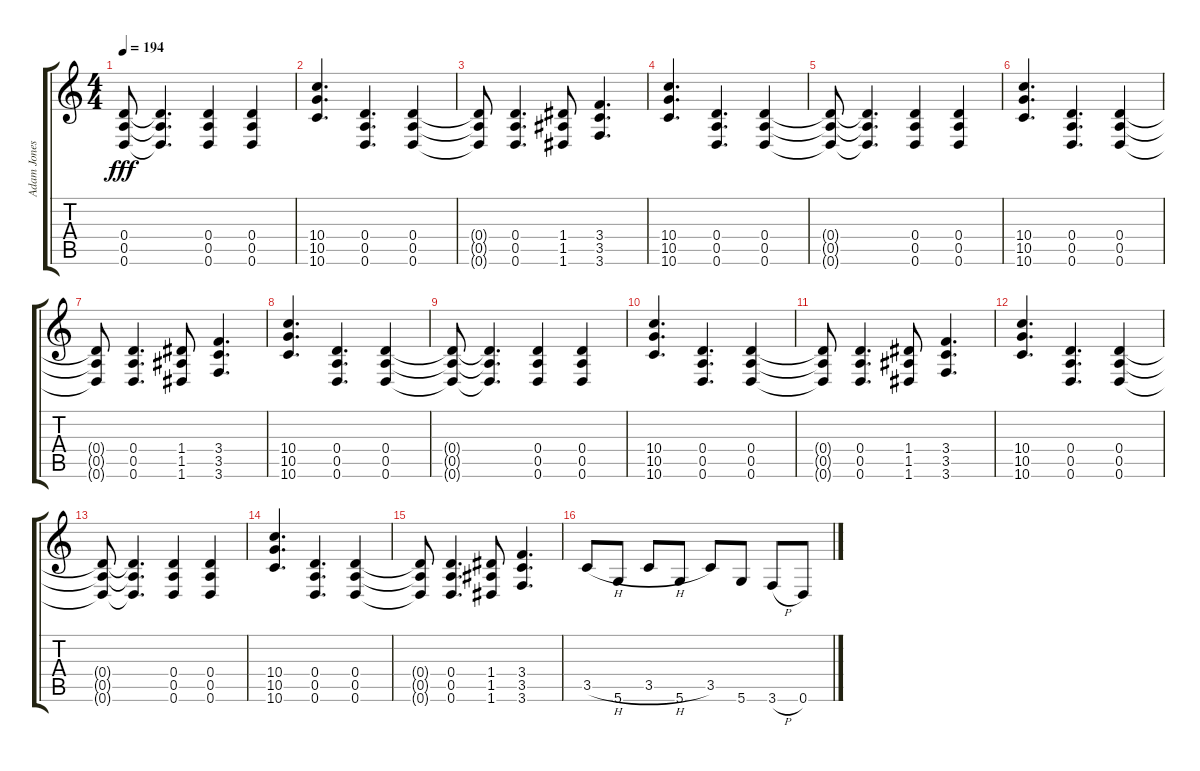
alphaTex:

\track ("Adam Jones" "Adam Jones") {instrument distortionguitar}
\staff {score tabs}
\tuning (E4 B3 G3 D3 A2 D2) {hide}
\ts (4 4)
\tempo 194
\clef g2
\ks c
(0.4{t} 0.5{t} 0.6{t}).8{dy fff} (0.4{t} 0.5{t} 0.6{t}).4{d} (0.4 0.5 0.6).4 (0.4 0.5 0.6).4 |
(10.4 10.5 10.6).4{d} (0.4 0.5 0.6).4{d} (0.4 0.5 0.6).4 |
(0.4{t} 0.5{t} 0.6{t}).8 (0.4 0.5 0.6).4{d} (1.4 1.5 1.6).8 (3.4 3.5 3.6).4{d} |
(10.4 10.5 10.6).4{d} (0.4 0.5 0.6).4{d} (0.4 0.5 0.6).4 |
(0.4{t} 0.5{t} 0.6{t}).8 (0.4{t} 0.5{t} 0.6{t}).4{d} (0.4 0.5 0.6).4 (0.4 0.5 0.6).4 |
(10.4 10.5 10.6).4{d} (0.4 0.5 0.6).4{d} (0.4 0.5 0.6).4 |
(0.4{t} 0.5{t} 0.6{t}).8 (0.4 0.5 0.6).4{d} (1.4 1.5 1.6).8 (3.4 3.5 3.6).4{d} |
(10.4 10.5 10.6).4{d} (0.4 0.5 0.6).4{d} (0.4 0.5 0.6).4 |
(0.4{t} 0.5{t} 0.6{t}).8 (0.4{t} 0.5{t} 0.6{t}).4{d} (0.4 0.5 0.6).4 (0.4 0.5 0.6).4 |
(10.4 10.5 10.6).4{d} (0.4 0.5 0.6).4{d} (0.4 0.5 0.6).4 |
(0.4{t} 0.5{t} 0.6{t}).8 (0.4 0.5 0.6).4{d} (1.4 1.5 1.6).8 (3.4 3.5 3.6).4{d} |
(10.4 10.5 10.6).4{d} (0.4 0.5 0.6).4{d} (0.4 0.5 0.6).4 |
(0.4{t} 0.5{t} 0.6{t}).8 (0.4{t} 0.5{t} 0.6{t}).4{d} (0.4 0.5 0.6).4 (0.4 0.5 0.6).4 |
(10.4 10.5 10.6).4{d} (0.4 0.5 0.6).4{d} (0.4 0.5 0.6).4 |
(0.4{t} 0.5{t} 0.6{t}).8 (0.4 0.5 0.6).4{d} (1.4 1.5 1.6).8 (3.4 3.5 3.6).4{d} |
3.5{h}.8 5.6.8 3.5{h}.8 5.6.8 3.5{h}.8 5.6.8 3.6{h}.8 0.6.8
